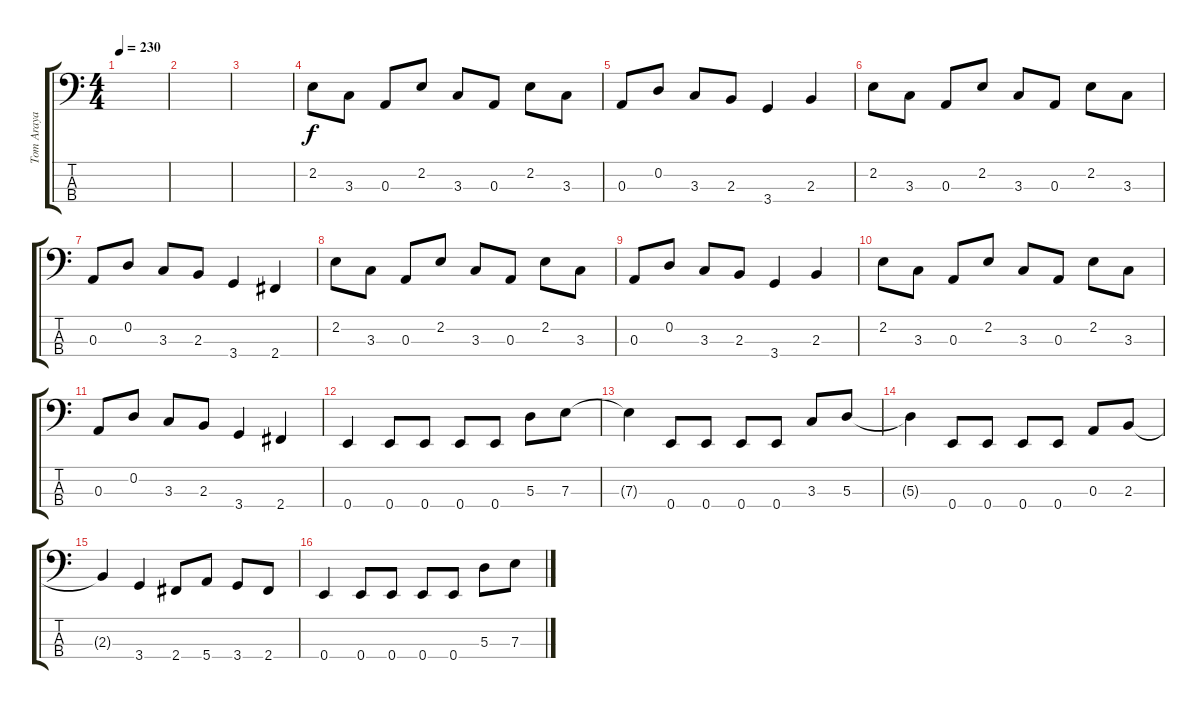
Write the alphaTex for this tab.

\track ("Tom Araya" "Tom Araya") {instrument electricbassfinger}
\staff {score tabs}
\tuning (G2 D2 A1 E1) {hide}
\ts (4 4)
\tempo 230
\clef f4
\ks c
|
|
|
2.2.8 3.3.8 0.3.8 2.2.8 3.3.8 0.3.8 2.2.8 3.3.8 |
0.3.8 0.2.8 3.3.8 2.3.8 3.4.4 2.3.4 |
2.2.8 3.3.8 0.3.8 2.2.8 3.3.8 0.3.8 2.2.8 3.3.8 |
0.3.8 0.2.8 3.3.8 2.3.8 3.4.4 2.4.4 |
2.2.8 3.3.8 0.3.8 2.2.8 3.3.8 0.3.8 2.2.8 3.3.8 |
0.3.8 0.2.8 3.3.8 2.3.8 3.4.4 2.3.4 |
2.2.8 3.3.8 0.3.8 2.2.8 3.3.8 0.3.8 2.2.8 3.3.8 |
0.3.8 0.2.8 3.3.8 2.3.8 3.4.4 2.4.4 |
0.4.4 0.4.8 0.4.8 0.4.8 0.4.8 5.3.8 7.3.8 |
7.3{t}.4 0.4.8 0.4.8 0.4.8 0.4.8 3.3.8 5.3.8 |
5.3{t}.4 0.4.8 0.4.8 0.4.8 0.4.8 0.3.8 2.3.8 |
2.3{t}.4 3.4.4 2.4.8 5.4.8 3.4.8 2.4.8 |
0.4.4 0.4.8 0.4.8 0.4.8 0.4.8 5.3.8 7.3.8
